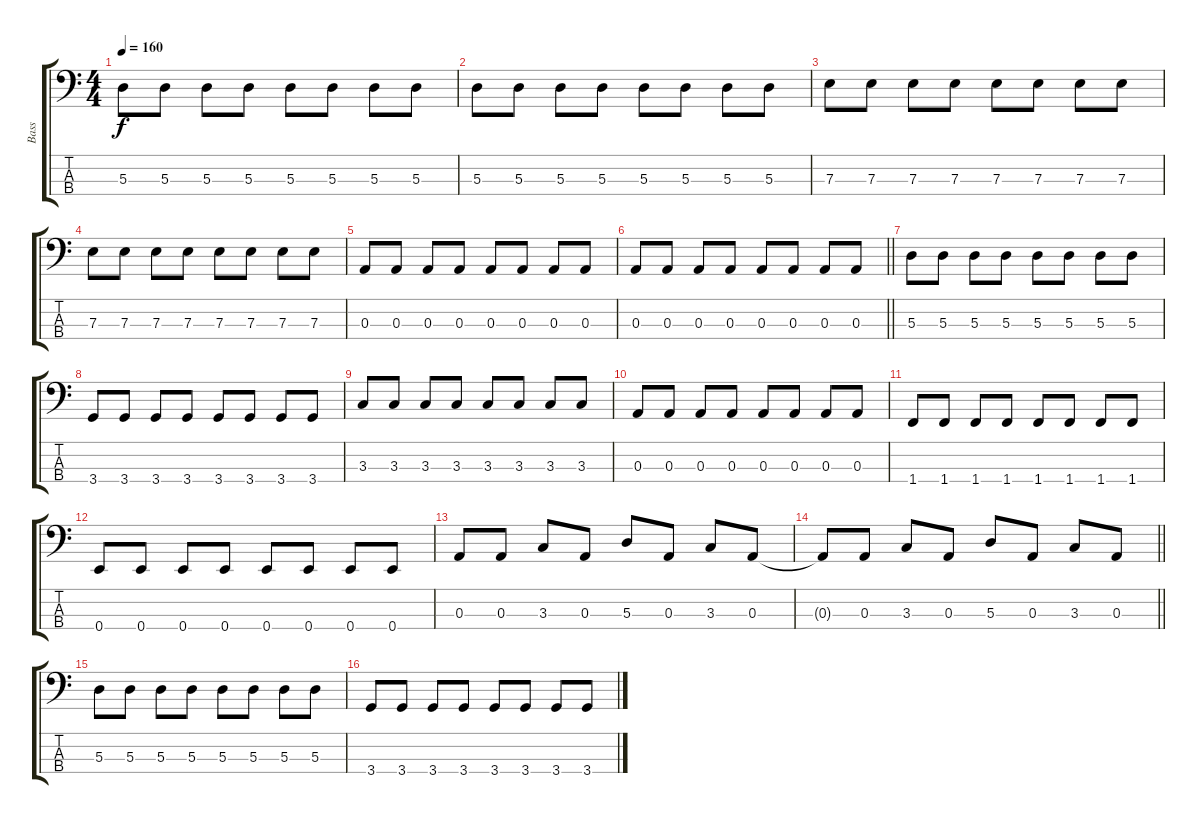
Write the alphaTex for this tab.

\track ("Bass" "Bass") {instrument electricbassfinger}
\staff {score tabs}
\tuning (G2 D2 A1 E1) {hide}
\ts (4 4)
\tempo 160
\clef f4
\ks c
5.3.8{dy f} 5.3.8 5.3.8 5.3.8 5.3.8 5.3.8 5.3.8 5.3.8 |
5.3.8 5.3.8 5.3.8 5.3.8 5.3.8 5.3.8 5.3.8 5.3.8 |
7.3.8 7.3.8 7.3.8 7.3.8 7.3.8 7.3.8 7.3.8 7.3.8 |
7.3.8 7.3.8 7.3.8 7.3.8 7.3.8 7.3.8 7.3.8 7.3.8 |
0.3.8 0.3.8 0.3.8 0.3.8 0.3.8 0.3.8 0.3.8 0.3.8 |
\barLineRight lightlight
0.3.8 0.3.8 0.3.8 0.3.8 0.3.8 0.3.8 0.3.8 0.3.8 |
5.3.8 5.3.8 5.3.8 5.3.8 5.3.8 5.3.8 5.3.8 5.3.8 |
3.4.8 3.4.8 3.4.8 3.4.8 3.4.8 3.4.8 3.4.8 3.4.8 |
3.3.8 3.3.8 3.3.8 3.3.8 3.3.8 3.3.8 3.3.8 3.3.8 |
0.3.8 0.3.8 0.3.8 0.3.8 0.3.8 0.3.8 0.3.8 0.3.8 |
1.4.8 1.4.8 1.4.8 1.4.8 1.4.8 1.4.8 1.4.8 1.4.8 |
0.4.8 0.4.8 0.4.8 0.4.8 0.4.8 0.4.8 0.4.8 0.4.8 |
0.3.8 0.3.8 3.3.8 0.3.8 5.3.8 0.3.8 3.3.8 0.3.8 |
\barLineRight lightlight
0.3{t}.8 0.3.8 3.3.8 0.3.8 5.3.8 0.3.8 3.3.8 0.3.8 |
5.3.8 5.3.8 5.3.8 5.3.8 5.3.8 5.3.8 5.3.8 5.3.8 |
3.4.8 3.4.8 3.4.8 3.4.8 3.4.8 3.4.8 3.4.8 3.4.8
